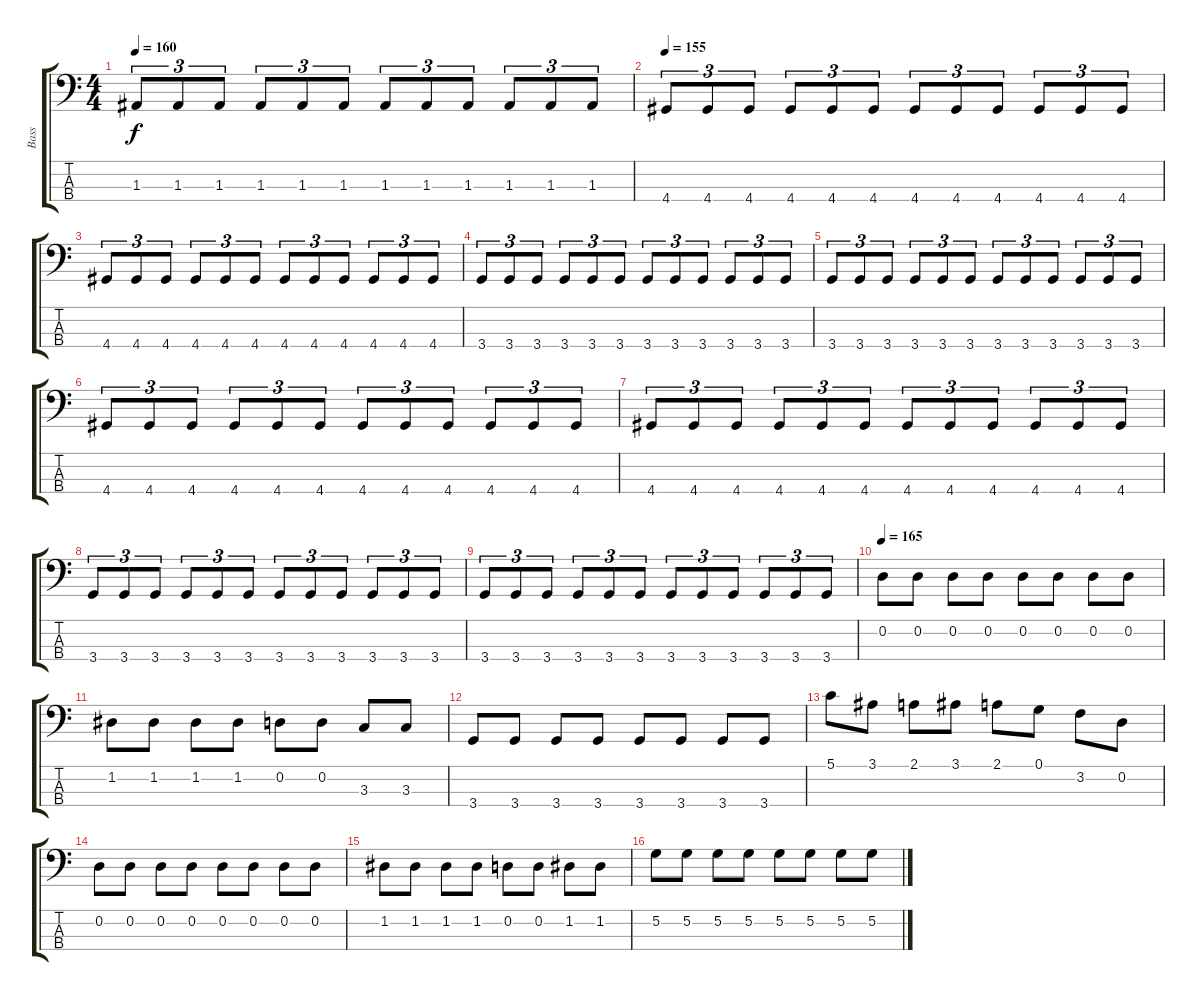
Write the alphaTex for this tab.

\track ("Bass" "Bass") {instrument electricbassfinger}
\staff {score tabs}
\tuning (G2 D2 A1 E1) {hide}
\ts (4 4)
\tempo 160
\clef f4
\ks c
1.3.8{tu (3 2) dy f} 1.3.8{tu (3 2)} 1.3.8{tu (3 2)} 1.3.8{tu (3 2)} 1.3.8{tu (3 2)} 1.3.8{tu (3 2)} 1.3.8{tu (3 2)} 1.3.8{tu (3 2)} 1.3.8{tu (3 2)} 1.3.8{tu (3 2)} 1.3.8{tu (3 2)} 1.3.8{tu (3 2)} |
\tempo 155
4.4.8{tu (3 2)} 4.4.8{tu (3 2)} 4.4.8{tu (3 2)} 4.4.8{tu (3 2)} 4.4.8{tu (3 2)} 4.4.8{tu (3 2)} 4.4.8{tu (3 2)} 4.4.8{tu (3 2)} 4.4.8{tu (3 2)} 4.4.8{tu (3 2)} 4.4.8{tu (3 2)} 4.4.8{tu (3 2)} |
4.4.8{tu (3 2)} 4.4.8{tu (3 2)} 4.4.8{tu (3 2)} 4.4.8{tu (3 2)} 4.4.8{tu (3 2)} 4.4.8{tu (3 2)} 4.4.8{tu (3 2)} 4.4.8{tu (3 2)} 4.4.8{tu (3 2)} 4.4.8{tu (3 2)} 4.4.8{tu (3 2)} 4.4.8{tu (3 2)} |
3.4.8{tu (3 2)} 3.4.8{tu (3 2)} 3.4.8{tu (3 2)} 3.4.8{tu (3 2)} 3.4.8{tu (3 2)} 3.4.8{tu (3 2)} 3.4.8{tu (3 2)} 3.4.8{tu (3 2)} 3.4.8{tu (3 2)} 3.4.8{tu (3 2)} 3.4.8{tu (3 2)} 3.4.8{tu (3 2)} |
3.4.8{tu (3 2)} 3.4.8{tu (3 2)} 3.4.8{tu (3 2)} 3.4.8{tu (3 2)} 3.4.8{tu (3 2)} 3.4.8{tu (3 2)} 3.4.8{tu (3 2)} 3.4.8{tu (3 2)} 3.4.8{tu (3 2)} 3.4.8{tu (3 2)} 3.4.8{tu (3 2)} 3.4.8{tu (3 2)} |
4.4.8{tu (3 2)} 4.4.8{tu (3 2)} 4.4.8{tu (3 2)} 4.4.8{tu (3 2)} 4.4.8{tu (3 2)} 4.4.8{tu (3 2)} 4.4.8{tu (3 2)} 4.4.8{tu (3 2)} 4.4.8{tu (3 2)} 4.4.8{tu (3 2)} 4.4.8{tu (3 2)} 4.4.8{tu (3 2)} |
4.4.8{tu (3 2)} 4.4.8{tu (3 2)} 4.4.8{tu (3 2)} 4.4.8{tu (3 2)} 4.4.8{tu (3 2)} 4.4.8{tu (3 2)} 4.4.8{tu (3 2)} 4.4.8{tu (3 2)} 4.4.8{tu (3 2)} 4.4.8{tu (3 2)} 4.4.8{tu (3 2)} 4.4.8{tu (3 2)} |
3.4.8{tu (3 2)} 3.4.8{tu (3 2)} 3.4.8{tu (3 2)} 3.4.8{tu (3 2)} 3.4.8{tu (3 2)} 3.4.8{tu (3 2)} 3.4.8{tu (3 2)} 3.4.8{tu (3 2)} 3.4.8{tu (3 2)} 3.4.8{tu (3 2)} 3.4.8{tu (3 2)} 3.4.8{tu (3 2)} |
3.4.8{tu (3 2)} 3.4.8{tu (3 2)} 3.4.8{tu (3 2)} 3.4.8{tu (3 2)} 3.4.8{tu (3 2)} 3.4.8{tu (3 2)} 3.4.8{tu (3 2)} 3.4.8{tu (3 2)} 3.4.8{tu (3 2)} 3.4.8{tu (3 2)} 3.4.8{tu (3 2)} 3.4.8{tu (3 2)} |
\tempo 165
0.2.8 0.2.8 0.2.8 0.2.8 0.2.8 0.2.8 0.2.8 0.2.8 |
1.2.8 1.2.8 1.2.8 1.2.8 0.2.8 0.2.8 3.3.8 3.3.8 |
3.4.8 3.4.8 3.4.8 3.4.8 3.4.8 3.4.8 3.4.8 3.4.8 |
5.1.8 3.1.8 2.1.8 3.1.8 2.1.8 0.1.8 3.2.8 0.2.8 |
0.2.8 0.2.8 0.2.8 0.2.8 0.2.8 0.2.8 0.2.8 0.2.8 |
1.2.8 1.2.8 1.2.8 1.2.8 0.2.8 0.2.8 1.2.8 1.2.8 |
5.2.8 5.2.8 5.2.8 5.2.8 5.2.8 5.2.8 5.2.8 5.2.8
